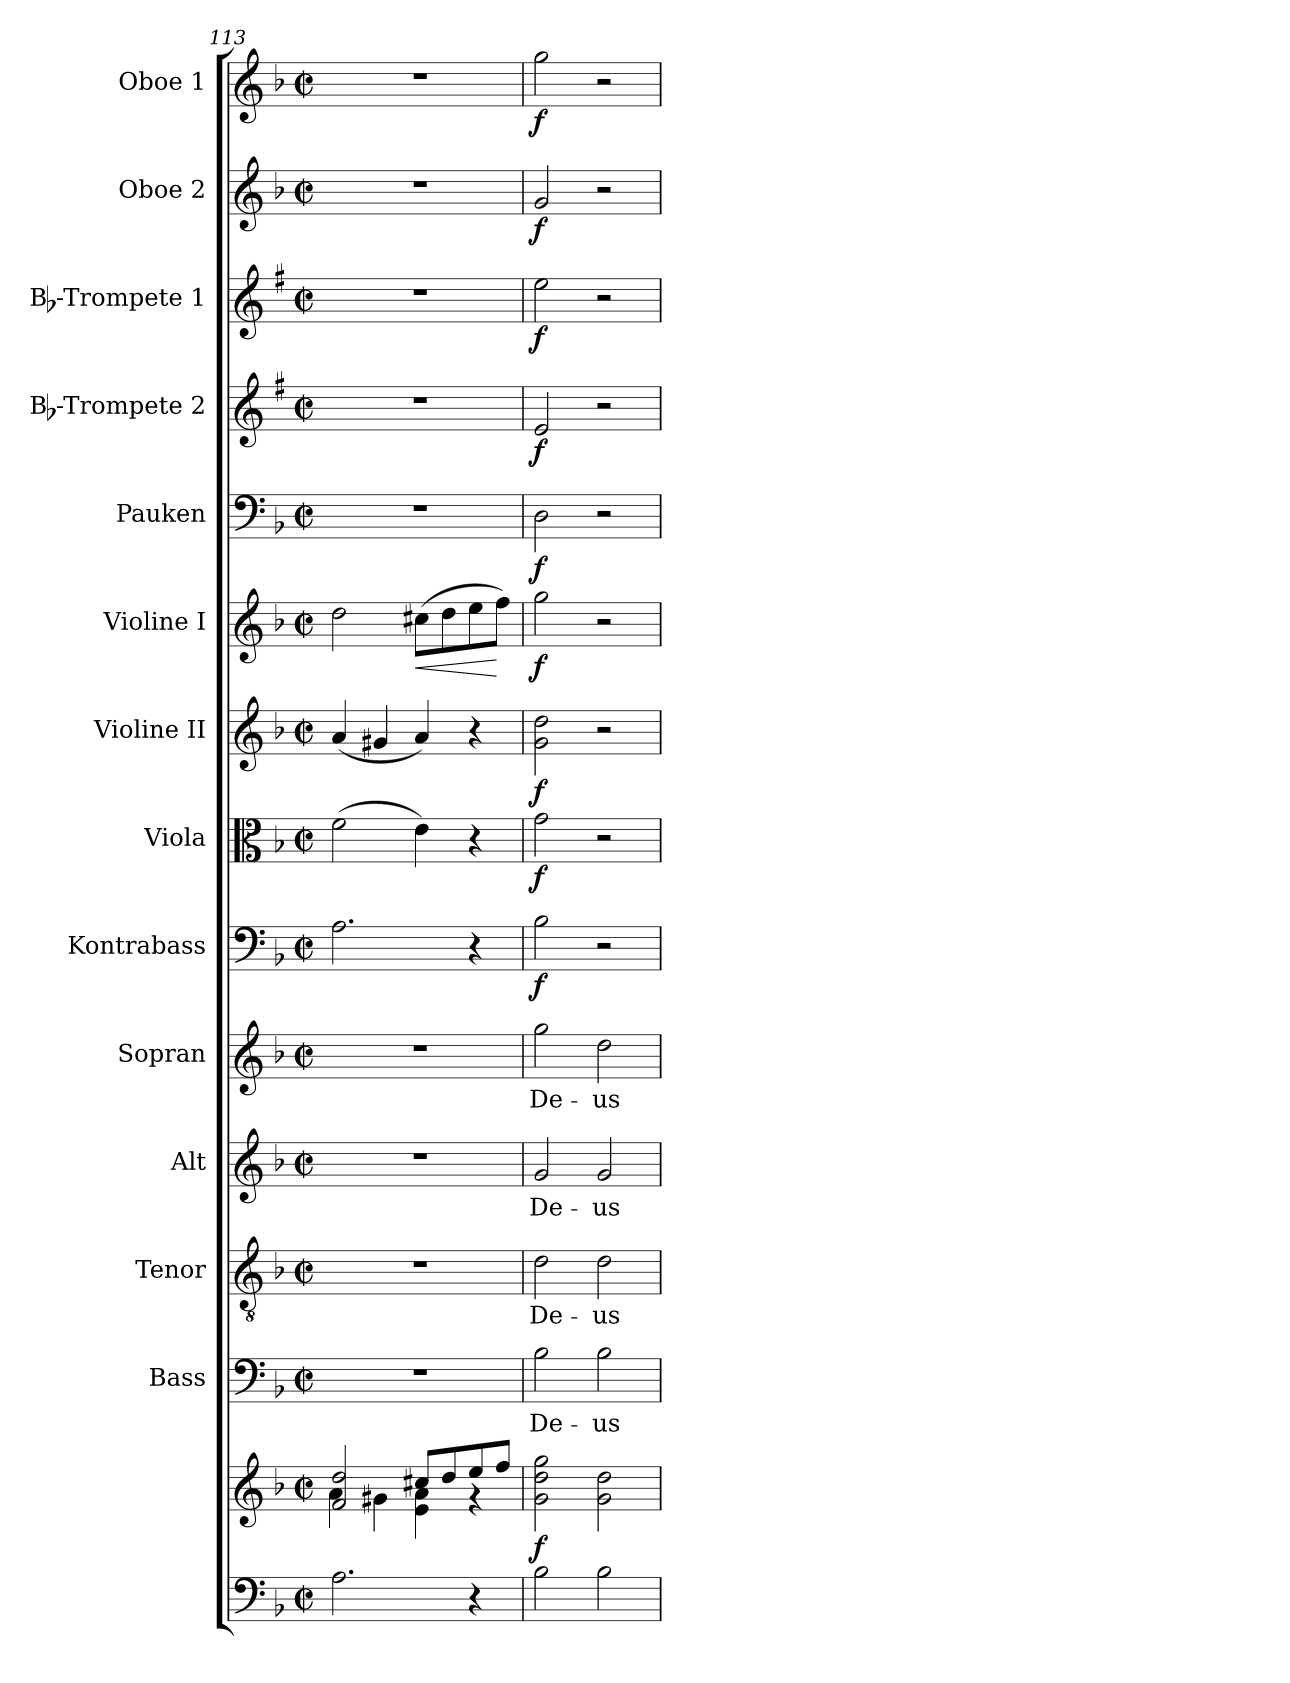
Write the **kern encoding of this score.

**kern	**kern	**dynam	**kern	**text	**kern	**text	**kern	**text	**kern	**text	**kern	**dynam	**kern	**dynam	**kern	**dynam	**kern	**dynam	**kern	**dynam	**kern	**dynam	**kern	**dynam	**kern	**dynam	**kern	**dynam
*part14	*part14	*part14	*part13	*part13	*part12	*part12	*part11	*part11	*part10	*part10	*part9	*part9	*part8	*part8	*part7	*part7	*part6	*part6	*part5	*part5	*part4	*part4	*part3	*part3	*part2	*part2	*part1	*part1
*staff15	*staff14	*staff14/15	*staff13	*staff13	*staff12	*staff12	*staff11	*staff11	*staff10	*staff10	*staff9	*staff9	*staff8	*staff8	*staff7	*staff7	*staff6	*staff6	*staff5	*staff5	*staff4	*staff4	*staff3	*staff3	*staff2	*staff2	*staff1	*staff1
*	*	*	*I"Bass	*	*I"Tenor	*	*I"Alt	*	*I"Sopran	*	*I"Kontrabass	*	*I"Viola	*	*I"Violine II	*	*I"Violine I	*	*I"Pauken	*	*I"Bb-Trompete 2	*	*I"Bb-Trompete 1	*	*I"Oboe 2	*	*I"Oboe 1	*
*	*	*	*I'B.	*	*I'T.	*	*I'A.	*	*I'S.	*	*I'Kb.	*	*I'Vla.	*	*I'Vl. II	*	*I'Vl. I	*	*I'Pk.	*	*I'Bb Trp. 2	*	*I'Bb Trp. 1	*	*I'Ob. 2	*	*I'Ob. 1	*
*clefF4	*clefG2	*	*clefF4	*	*clefGv2	*	*clefG2	*	*clefG2	*	*clefF4	*	*clefC3	*	*clefG2	*	*clefG2	*	*clefF4	*	*clefG2	*	*clefG2	*	*clefG2	*	*clefG2	*
*	*	*	*	*	*	*	*	*	*	*	*ITrd7c12	*	*	*	*	*	*	*	*	*	*ITrd1c2	*	*ITrd1c2	*	*	*	*	*
*k[b-]	*k[b-]	*	*k[b-]	*	*k[b-]	*	*k[b-]	*	*k[b-]	*	*k[b-]	*	*k[b-]	*	*k[b-]	*	*k[b-]	*	*k[b-]	*	*k[b-]	*	*k[b-]	*	*k[b-]	*	*k[b-]	*
*F:	*F:	*	*F:	*	*F:	*	*F:	*	*F:	*	*F:	*	*F:	*	*F:	*	*F:	*	*F:	*	*F:	*	*F:	*	*F:	*	*F:	*
*M2/2	*M2/2	*	*M2/2	*	*M2/2	*	*M2/2	*	*M2/2	*	*M2/2	*	*M2/2	*	*M2/2	*	*M2/2	*	*M2/2	*	*M2/2	*	*M2/2	*	*M2/2	*	*M2/2	*
*met(c|)	*met(c|)	*	*met(c|)	*	*met(c|)	*	*met(c|)	*	*met(c|)	*	*met(c|)	*	*met(c|)	*	*met(c|)	*	*met(c|)	*	*met(c|)	*	*met(c|)	*	*met(c|)	*	*met(c|)	*	*met(c|)	*
=113	=113	=113	=113	=113	=113	=113	=113	=113	=113	=113	=113	=113	=113	=113	=113	=113	=113	=113	=113	=113	=113	=113	=113	=113	=113	=113	=113	=113
*	*^	*	*	*	*	*	*	*	*	*	*	*	*	*	*	*	*	*	*	*	*	*	*	*	*	*	*	*
2.A\	2f/ 2dd/	4a\	.	1r	.	1r	.	1r	.	1r	.	2.AA\	.	(>2f\	.	(<4a/	.	2dd\	.	1r	.	1r	.	1r	.	1r	.	1r	.
.	.	4g#X\	.	.	.	.	.	.	.	.	.	.	.	.	.	4g#X/	.	.	.	.	.	.	.	.	.	.	.	.	.
!	!	!	!	!	!	!	!	!	!	!	!	!	!	!	!	!	!	!	!LO:HP:b	!	!	!	!	!	!	!	!	!	!
.	8cc#X/L	4e\ 4a\	.	.	.	.	.	.	.	.	.	.	.	4e\)	.	4a/)	.	(>8cc#X\L	<	.	.	.	.	.	.	.	.	.	.
.	8dd/	.	.	.	.	.	.	.	.	.	.	.	.	.	.	.	.	8dd\	.	.	.	.	.	.	.	.	.	.	.
4r	8ee/	4rf	.	.	.	.	.	.	.	.	.	4r	.	4r	.	4r	.	8ee\	.	.	.	.	.	.	.	.	.	.	.
.	8ff/J	.	.	.	.	.	.	.	.	.	.	.	.	.	.	.	.	8ff\J)	[	.	.	.	.	.	.	.	.	.	.
*	*v	*v	*	*	*	*	*	*	*	*	*	*	*	*	*	*	*	*	*	*	*	*	*	*	*	*	*	*	*
!!LO:PB:g=z
=114	=114	=114	=114	=114	=114	=114	=114	=114	=114	=114	=114	=114	=114	=114	=114	=114	=114	=114	=114	=114	=114	=114	=114	=114	=114	=114	=114	=114
!	!	!LO:DY:b	!	!LO:LY:b	!	!LO:LY:b	!	!LO:LY:b	!	!LO:LY:b	!	!LO:DY:b	!	!LO:DY:b	!	!LO:DY:b	!	!LO:DY:b	!	!LO:DY:b	!	!LO:DY:b	!	!LO:DY:b	!	!LO:DY:b	!	!LO:DY:b
2B-\	2g\ 2dd\ 2gg\	f	2B-\	De-	2d\	De-	2g/	De-	2gg\	De-	2BB-\	f	2g\	f	2g\ 2dd\	f	2gg\	f	2D\	f	2d/	f	2dd\	f	2g/	f	2gg\	f
!	!	!	!	!LO:LY:b	!	!LO:LY:b	!	!LO:LY:b	!	!LO:LY:b	!	!	!	!	!	!	!	!	!	!	!	!	!	!	!	!	!	!
2B-\	2g\ 2dd\	.	2B-\	-us	2d\	-us	2g/	-us	2dd\	-us	2r	.	2r	.	2r	.	2r	.	2r	.	2r	.	2r	.	2r	.	2r	.
=	=	=	=	=	=	=	=	=	=	=	=	=	=	=	=	=	=	=	=	=	=	=	=	=	=	=	=	=
*-	*-	*-	*-	*-	*-	*-	*-	*-	*-	*-	*-	*-	*-	*-	*-	*-	*-	*-	*-	*-	*-	*-	*-	*-	*-	*-	*-	*-
